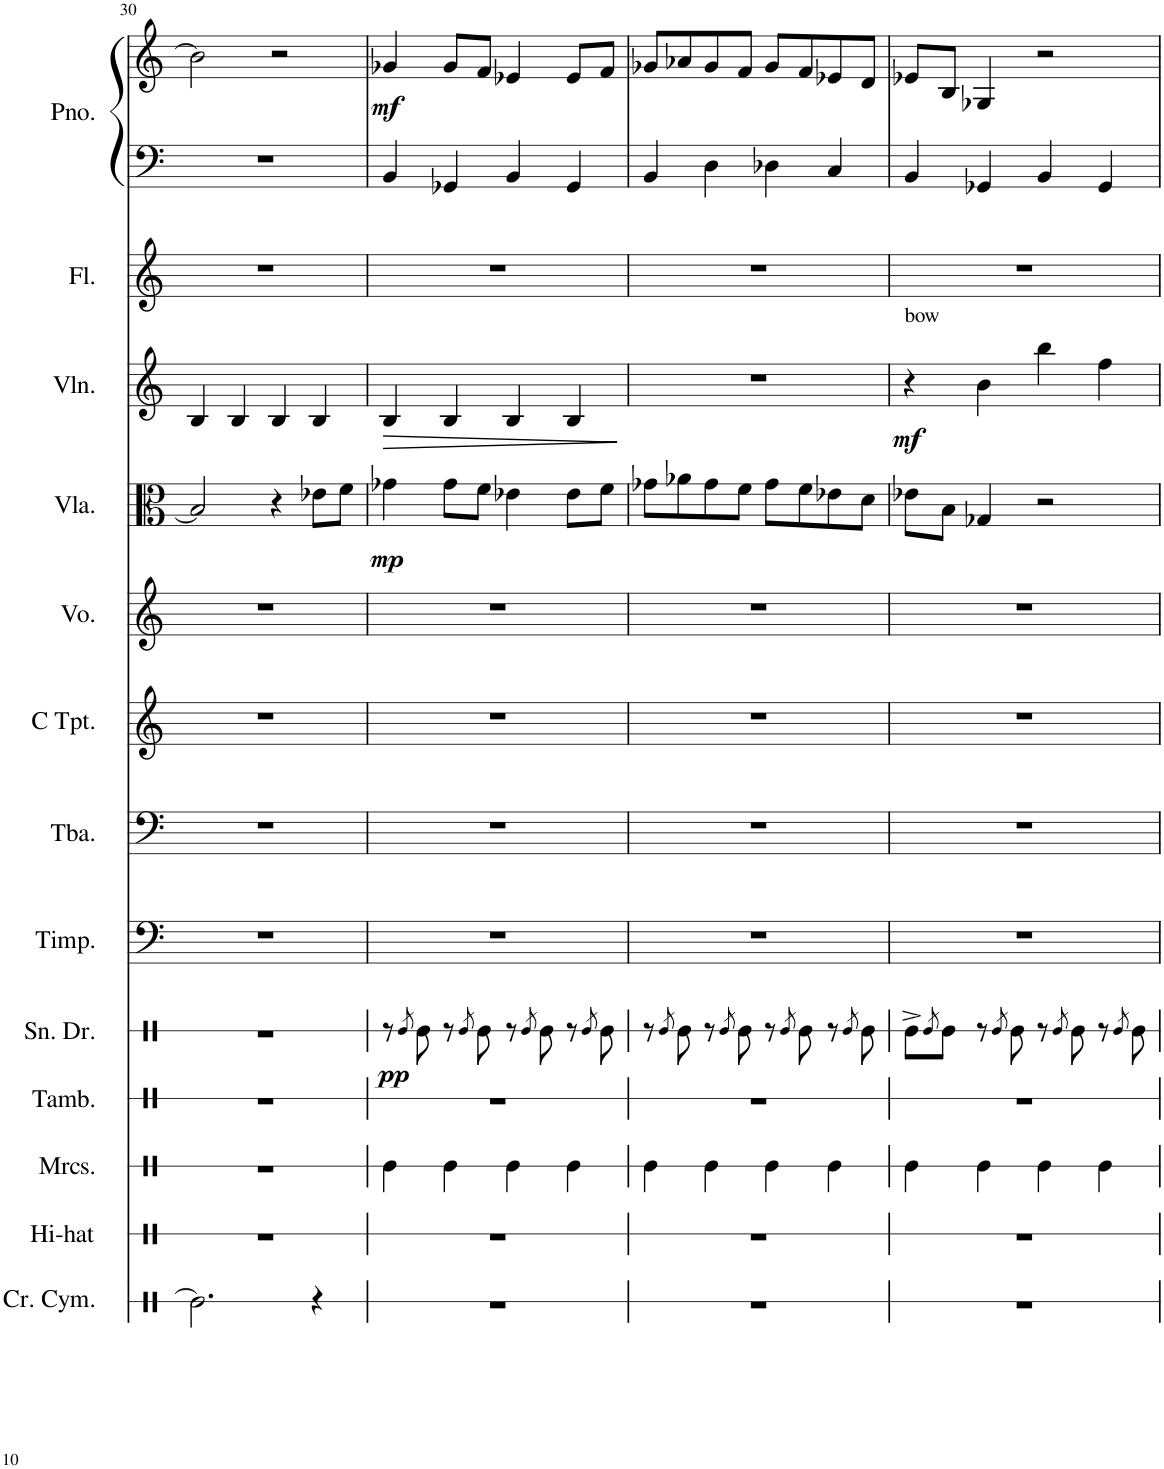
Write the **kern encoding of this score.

**kern	**kern	**kern	**kern	**kern	**dynam	**kern	**kern	**kern	**kern	**kern	**dynam	**kern	**dynam	**kern	**kern	**kern	**dynam
*part13	*part12	*part11	*part10	*part9	*part9	*part8	*part7	*part6	*part5	*part4	*part4	*part3	*part3	*part2	*part1	*part1	*part1
*staff14	*staff13	*staff12	*staff11	*staff10	*staff10	*staff9	*staff8	*staff7	*staff6	*staff5	*staff5	*staff4	*staff4	*staff3	*staff2	*staff1	*staff1/2
*I"Crash Cymbal	*I"Hi-hat	*I"Maracas	*I"Tambourine	*I"Snare Drum	*	*I"Timpani	*I"Tuba	*I"C Trumpet	*I"Voice	*I"Viola	*	*I"Violin	*	*I"Flute	*I"Piano	*	*
*I'Cr. Cym.	*I'Hi-hat	*I'Mrcs.	*I'Tamb.	*I'Sn. Dr.	*	*I'Timp.	*I'Tba.	*I'C Tpt.	*I'Vo.	*I'Vla.	*	*I'Vln.	*	*I'Fl.	*I'Pno.	*	*
!!LO:PB:g=z
*clefX	*clefX	*clefX	*clefX	*clefX	*	*clefF4	*clefF4	*clefG2	*clefG2	*clefC3	*	*clefG2	*	*clefG2	*clefF4	*clefG2	*
*k[]	*k[]	*k[]	*k[]	*k[]	*	*k[]	*k[]	*k[]	*k[]	*k[]	*	*k[]	*	*k[]	*k[]	*k[]	*
*M4/4	*M4/4	*M4/4	*M4/4	*M4/4	*	*M4/4	*M4/4	*M4/4	*M4/4	*M4/4	*	*M4/4	*	*M4/4	*M4/4	*M4/4	*
=30	=30	=30	=30	=30	=30	=30	=30	=30	=30	=30	=30	=30	=30	=30	=30	=30	=30
2.Re\]	1r	1r	1r	1r	.	1r	1r	1r	1r	2B/]	.	4B/	.	1r	1r	2b\]	.
.	.	.	.	.	.	.	.	.	.	.	.	4B/	.	.	.	.	.
.	.	.	.	.	.	.	.	.	.	4r	.	4B/	.	.	.	2r	.
4r	.	.	.	.	.	.	.	.	.	8e-X\L	.	4B/	.	.	.	.	.
.	.	.	.	.	.	.	.	.	.	8f\J	.	.	.	.	.	.	.
=31	=31	=31	=31	=31	=31	=31	=31	=31	=31	=31	=31	=31	=31	=31	=31	=31	=31
!	!	!	!	!	!LO:DY:b	!	!	!	!	!	!LO:DY:b	!	!LO:HP:b	!	!	!	!LO:DY:b
1r	1r	4Re\	1r	8r	pp	1r	1r	1r	1r	4g-X\	mp	4B/	>	1r	4BB/	4g-X/	mf
.	.	.	.	8qRe/	.	.	.	.	.	.	.	.	.	.	.	.	.
.	.	.	.	8Re\	.	.	.	.	.	.	.	.	.	.	.	.	.
.	.	4Re\	.	8r	.	.	.	.	.	8g-\L	.	4B/	.	.	4GG-X/	8g-/L	.
.	.	.	.	8qRe/	.	.	.	.	.	.	.	.	.	.	.	.	.
.	.	.	.	8Re\	.	.	.	.	.	8f\J	.	.	.	.	.	8f/J	.
.	.	4Re\	.	8r	.	.	.	.	.	4e-X\	.	4B/	.	.	4BB/	4e-X/	.
.	.	.	.	8qRe/	.	.	.	.	.	.	.	.	.	.	.	.	.
.	.	.	.	8Re\	.	.	.	.	.	.	.	.	.	.	.	.	.
.	.	4Re\	.	8r	.	.	.	.	.	8e-\L	.	4B/	.	.	4GG-/	8e-/L	.
.	.	.	.	8qRe/	.	.	.	.	.	.	.	.	.	.	.	.	.
.	.	.	.	8Re\	.	.	.	.	.	8f\J	.	.	.	.	.	8f/J	.
.	.	.	.	.	.	.	.	.	.	.	.	.	]	.	.	.	.
=32	=32	=32	=32	=32	=32	=32	=32	=32	=32	=32	=32	=32	=32	=32	=32	=32	=32
1r	1r	4Re\	1r	8r	.	1r	1r	1r	1r	8g-X\L	.	1r	.	1r	4BB/	8g-X/L	.
.	.	.	.	8qRe/	.	.	.	.	.	.	.	.	.	.	.	.	.
.	.	.	.	8Re\	.	.	.	.	.	8a-X\	.	.	.	.	.	8a-X/	.
.	.	4Re\	.	8r	.	.	.	.	.	8g-\	.	.	.	.	4D\	8g-/	.
.	.	.	.	8qRe/	.	.	.	.	.	.	.	.	.	.	.	.	.
.	.	.	.	8Re\	.	.	.	.	.	8f\J	.	.	.	.	.	8f/J	.
.	.	4Re\	.	8r	.	.	.	.	.	8g-\L	.	.	.	.	4D-X\	8g-/L	.
.	.	.	.	8qRe/	.	.	.	.	.	.	.	.	.	.	.	.	.
.	.	.	.	8Re\	.	.	.	.	.	8f\	.	.	.	.	.	8f/	.
.	.	4Re\	.	8r	.	.	.	.	.	8e-X\	.	.	.	.	4C/	8e-X/	.
.	.	.	.	8qRe/	.	.	.	.	.	.	.	.	.	.	.	.	.
.	.	.	.	8Re\	.	.	.	.	.	8d\J	.	.	.	.	.	8d/J	.
=33	=33	=33	=33	=33	=33	=33	=33	=33	=33	=33	=33	=33	=33	=33	=33	=33	=33
!	!	!	!	!	!	!	!	!	!	!	!	!LO:TX:a:t=bow	!	!	!	!	!
!	!	!	!	!	!	!	!	!	!	!	!	!	!LO:DY:b	!	!	!	!
1r	1r	4Re\	1r	8Re^\L	.	1r	1r	1r	1r	8e-X\L	.	4r	mf	1r	4BB/	8e-X/L	.
.	.	.	.	8qRe/	.	.	.	.	.	.	.	.	.	.	.	.	.
.	.	.	.	8Re\J	.	.	.	.	.	8B\J	.	.	.	.	.	8B/J	.
.	.	4Re\	.	8r	.	.	.	.	.	4G-X/	.	4b\	.	.	4GG-X/	4G-X/	.
.	.	.	.	8qRe/	.	.	.	.	.	.	.	.	.	.	.	.	.
.	.	.	.	8Re\	.	.	.	.	.	.	.	.	.	.	.	.	.
.	.	4Re\	.	8r	.	.	.	.	.	2r	.	4bb\	.	.	4BB/	2r	.
.	.	.	.	8qRe/	.	.	.	.	.	.	.	.	.	.	.	.	.
.	.	.	.	8Re\	.	.	.	.	.	.	.	.	.	.	.	.	.
.	.	4Re\	.	8r	.	.	.	.	.	.	.	4ff\	.	.	4GG-/	.	.
.	.	.	.	8qRe/	.	.	.	.	.	.	.	.	.	.	.	.	.
.	.	.	.	8Re\	.	.	.	.	.	.	.	.	.	.	.	.	.
=	=	=	=	=	=	=	=	=	=	=	=	=	=	=	=	=	=
*-	*-	*-	*-	*-	*-	*-	*-	*-	*-	*-	*-	*-	*-	*-	*-	*-	*-
